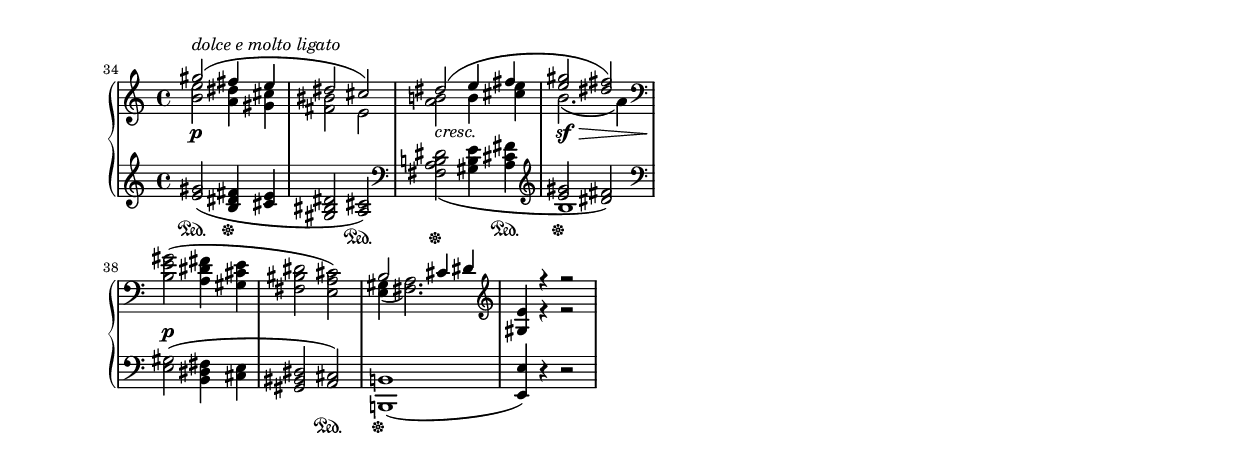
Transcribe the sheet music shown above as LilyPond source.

\version "2.11.51"
\include "english.ly"
#(set-global-staff-size 15)
\paper{
  ragged-right=##t
  line-width=17\cm
  indent=0\cm
}
  
% NR 1.1 Pitches

% L. v. Beethoven 
% Piano sonata 21 - Dem Grafen von Waldstein Gewidmet
% chorale at measures 34 - 40+

\new PianoStaff <<

   % RH Staff
   \new Staff <<

      % RH Voice 1
      \new Voice {
         \set Score.currentBarNumber = #34
         \voiceOne
         gs''2 ( ^ \markup \italic { dolce e molto ligato }
         fs''4
         e''4
         |
         ds''2
         cs''2 )
         |
         ds''2 (
         e''4
         fs''4
         |
         <gs'' e''>2
         <fs'' ds''>2 )
         |
         \oneVoice
         \clef bass
         <gs' e' b>2 (
         <fs' ds' a>4
         <e' cs' gs>4
         |
         <ds' bs fs>2
         <cs' a e>2 )
         |
         \voiceOne
         b2 %(
         cs'4
         ds'4
         |
         \clef treble
         <e' gs>4 %)
         r4 r2
      }

      % RH Voice 2
      \new Voice {
         \voiceTwo
         \override Staff.DynamicLineSpanner #'staff-padding = #2.5
         <e'' b'>2 \p
         <ds'' a'>4
         <cs'' gs'>4
         |
         <bs' fs'>2
         e'2
         |
         \once \override TextScript #'staff-padding = #2.5
         <b'! a'>2 _ \markup \italic { cresc. }
         b'4
         <e'' cs''>4
         |
         b'2. ( \sf \>
         a'4 ) 
         \clef bass
         | \break
         s1 \p
         |
         s1
         |
         <gs e>4 (
         <a fs>2. )
         |
         s4
         r4 r2
      }

   >>

   % LH Staff
   \new Staff {
      \override Staff.SustainPedalLineSpanner #'staff-padding = #5
      <gs' e'>2 ( \sustainOn
      <fs' ds' b>4 \sustainOff
      <e' cs'>4
      |
      <ds' bs gs>2
      <cs' a>2 ) \sustainOn
      |
      \clef bass
      \slurDown
      <ds' b! a fs>2 ( \sustainOff
      <e' b gs>4
      <fs' cs' a>4 \sustainOn
      |
      \clef treble
      \voiceOne
      <<
         {
            <gs' e'>2
            <fs' ds'>2 )
         }
         \new Voice {
            \voiceTwo
            b1 \sustainOff
         }
      >>
      \oneVoice
      |
      %\break
      \clef bass
      <gs e>2 ( 
      <fs ds b,>4
      <e cs>4
      |
      <ds bs, gs,>2
      <cs a,>2 ) \sustainOn
      |
      <b,! b,,!>1 ( \sustainOff
      |
      <e e,>4 )
      r4 r2
   }

>>
